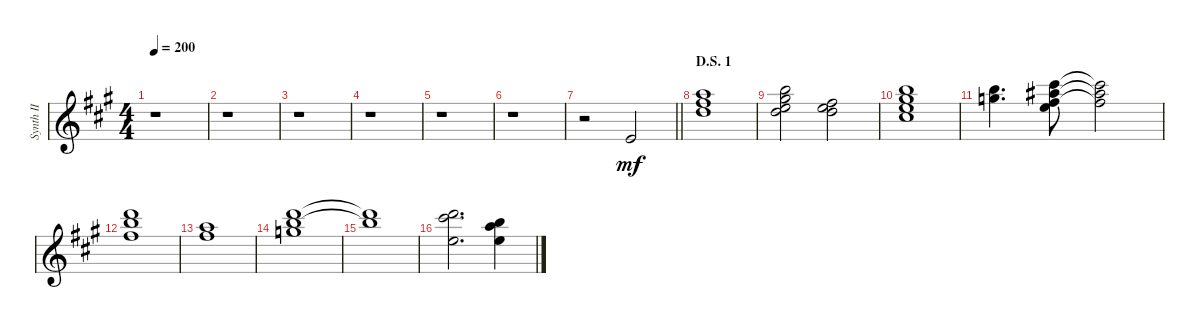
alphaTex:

\track ("Synth II" "Synth II") {instrument drawbarorgan}
\staff {score}
\tuning (E4 B3 G3 D3 A2 E2 B1) {hide}
\ts (4 4)
\tempo 200
\clef g2
\ks a
r.1{dy mf} |
r.1 |
r.1 |
r.1 |
r.1 |
r.1 |
\barLineRight lightlight
r.2 0.1.2 |
\section ("" "D.S. 1")
(10.1 19.2 26.3).1 |
(19.1 21.2 21.3 24.4).2 (10.1 17.2 23.3).2 |
(19.1 21.2 21.3 23.4).1 |
(15.1 24.2).4{d} (21.1 23.2 23.3 26.4).8 (21.1{t} 23.2{t} 23.3{t}).2 |
(22.1 24.2 23.3).1 |
(14.1 22.2).1 |
(22.1 24.2 24.3).1 |
(22.1{t} 24.2{t}).1 |
(22.1 26.2 21.3).2{d} (12.1 22.2 28.3).4
